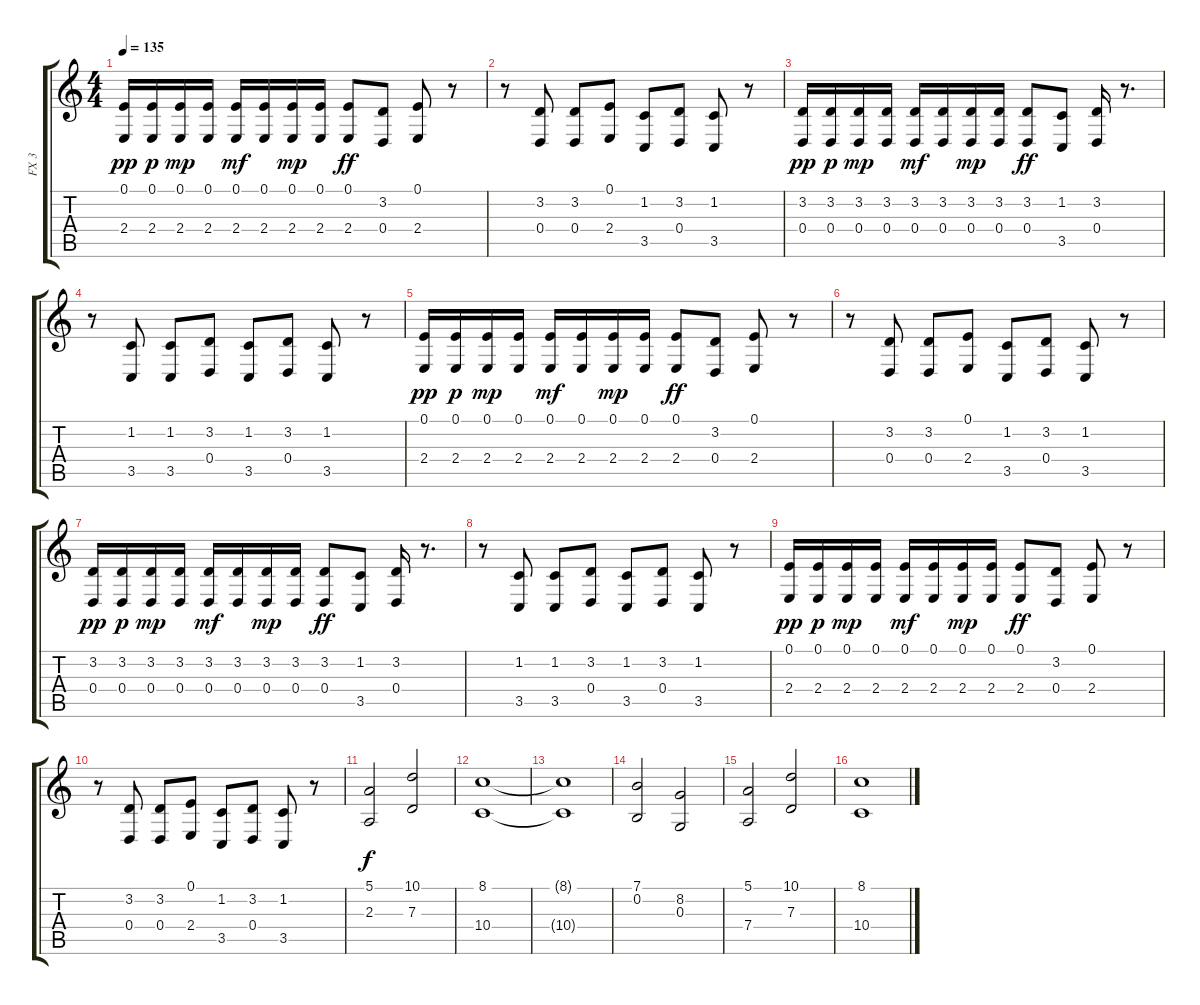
\track ("FX 3" "FX 3") {instrument shamisen}
\staff {score tabs}
\tuning (E4 B3 G3 D3 A2 E2) {hide}
\ts (4 4)
\tempo 135
\clef g2
\ks c
(0.1 2.4).16{dy pp} (0.1 2.4).16{dy p} (0.1 2.4).16{dy mp} (0.1 2.4).16 (0.1 2.4).16{dy mf} (0.1 2.4).16 (0.1 2.4).16{dy mp} (0.1 2.4).16 (0.1 2.4).8{dy ff} (3.2 0.4).8 (0.1 2.4).8 r.8 |
r.8 (3.2 0.4).8 (3.2 0.4).8 (0.1 2.4).8 (1.2 3.5).8 (3.2 0.4).8 (1.2 3.5).8 r.8 |
(3.2 0.4).16{dy pp instrument lead8bassandlead} (3.2 0.4).16{dy p} (3.2 0.4).16{dy mp} (3.2 0.4).16 (3.2 0.4).16{dy mf} (3.2 0.4).16 (3.2 0.4).16{dy mp} (3.2 0.4).16 (3.2 0.4).8{dy ff} (1.2 3.5).8 (3.2 0.4).16 r.8{d} |
r.8 (1.2 3.5).8 (1.2 3.5).8 (3.2 0.4).8 (1.2 3.5).8 (3.2 0.4).8 (1.2 3.5).8 r.8 |
(0.1 2.4).16{dy pp} (0.1 2.4).16{dy p} (0.1 2.4).16{dy mp} (0.1 2.4).16 (0.1 2.4).16{dy mf} (0.1 2.4).16 (0.1 2.4).16{dy mp} (0.1 2.4).16 (0.1 2.4).8{dy ff} (3.2 0.4).8 (0.1 2.4).8 r.8 |
r.8 (3.2 0.4).8 (3.2 0.4).8 (0.1 2.4).8 (1.2 3.5).8 (3.2 0.4).8 (1.2 3.5).8 r.8 |
(3.2 0.4).16{dy pp instrument lead8bassandlead} (3.2 0.4).16{dy p} (3.2 0.4).16{dy mp} (3.2 0.4).16 (3.2 0.4).16{dy mf} (3.2 0.4).16 (3.2 0.4).16{dy mp} (3.2 0.4).16 (3.2 0.4).8{dy ff} (1.2 3.5).8 (3.2 0.4).16 r.8{d} |
r.8 (1.2 3.5).8 (1.2 3.5).8 (3.2 0.4).8 (1.2 3.5).8 (3.2 0.4).8 (1.2 3.5).8 r.8 |
(0.1 2.4).16{dy pp} (0.1 2.4).16{dy p} (0.1 2.4).16{dy mp} (0.1 2.4).16 (0.1 2.4).16{dy mf} (0.1 2.4).16 (0.1 2.4).16{dy mp} (0.1 2.4).16 (0.1 2.4).8{dy ff} (3.2 0.4).8 (0.1 2.4).8 r.8 |
r.8 (3.2 0.4).8 (3.2 0.4).8 (0.1 2.4).8 (1.2 3.5).8 (3.2 0.4).8 (1.2 3.5).8 r.8 |
(5.1 2.3).2{dy f volume 10 instrument stringensemble2} (10.1 7.3).2 |
(8.1 10.4).1 |
(8.1{t} 10.4{t}).1 |
(7.1 0.2).2 (8.2 0.3).2 |
(5.1 7.4).2 (10.1 7.3).2 |
(8.1 10.4).1
